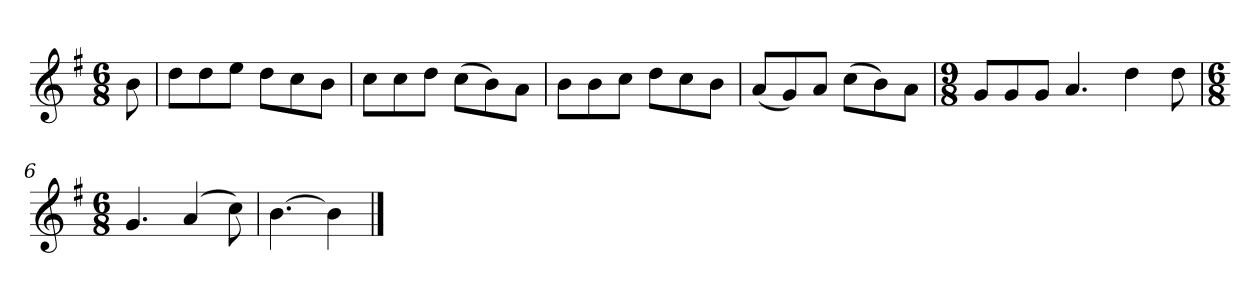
**kern
*part1
*staff1
*k[f#]
*M6/8
*MM120
=
8b
=1
8ddL
8dd
8eeJ
8ddL
8cc
8bJ
=2
8ccL
8cc
8ddJ
(8ccL
8b)
8aJ
=3
8bL
8b
8ccJ
8ddL
8cc
8bJ
=4
(8aL
8g)
8aJ
(8ccL
8b)
8aJ
=5
*M9/8
8gL
8g
8gJ
4.a
4dd
8dd
=6
*M6/8
4.g
(4a
8cc)
=7
[4.b
4b]
==
*-
